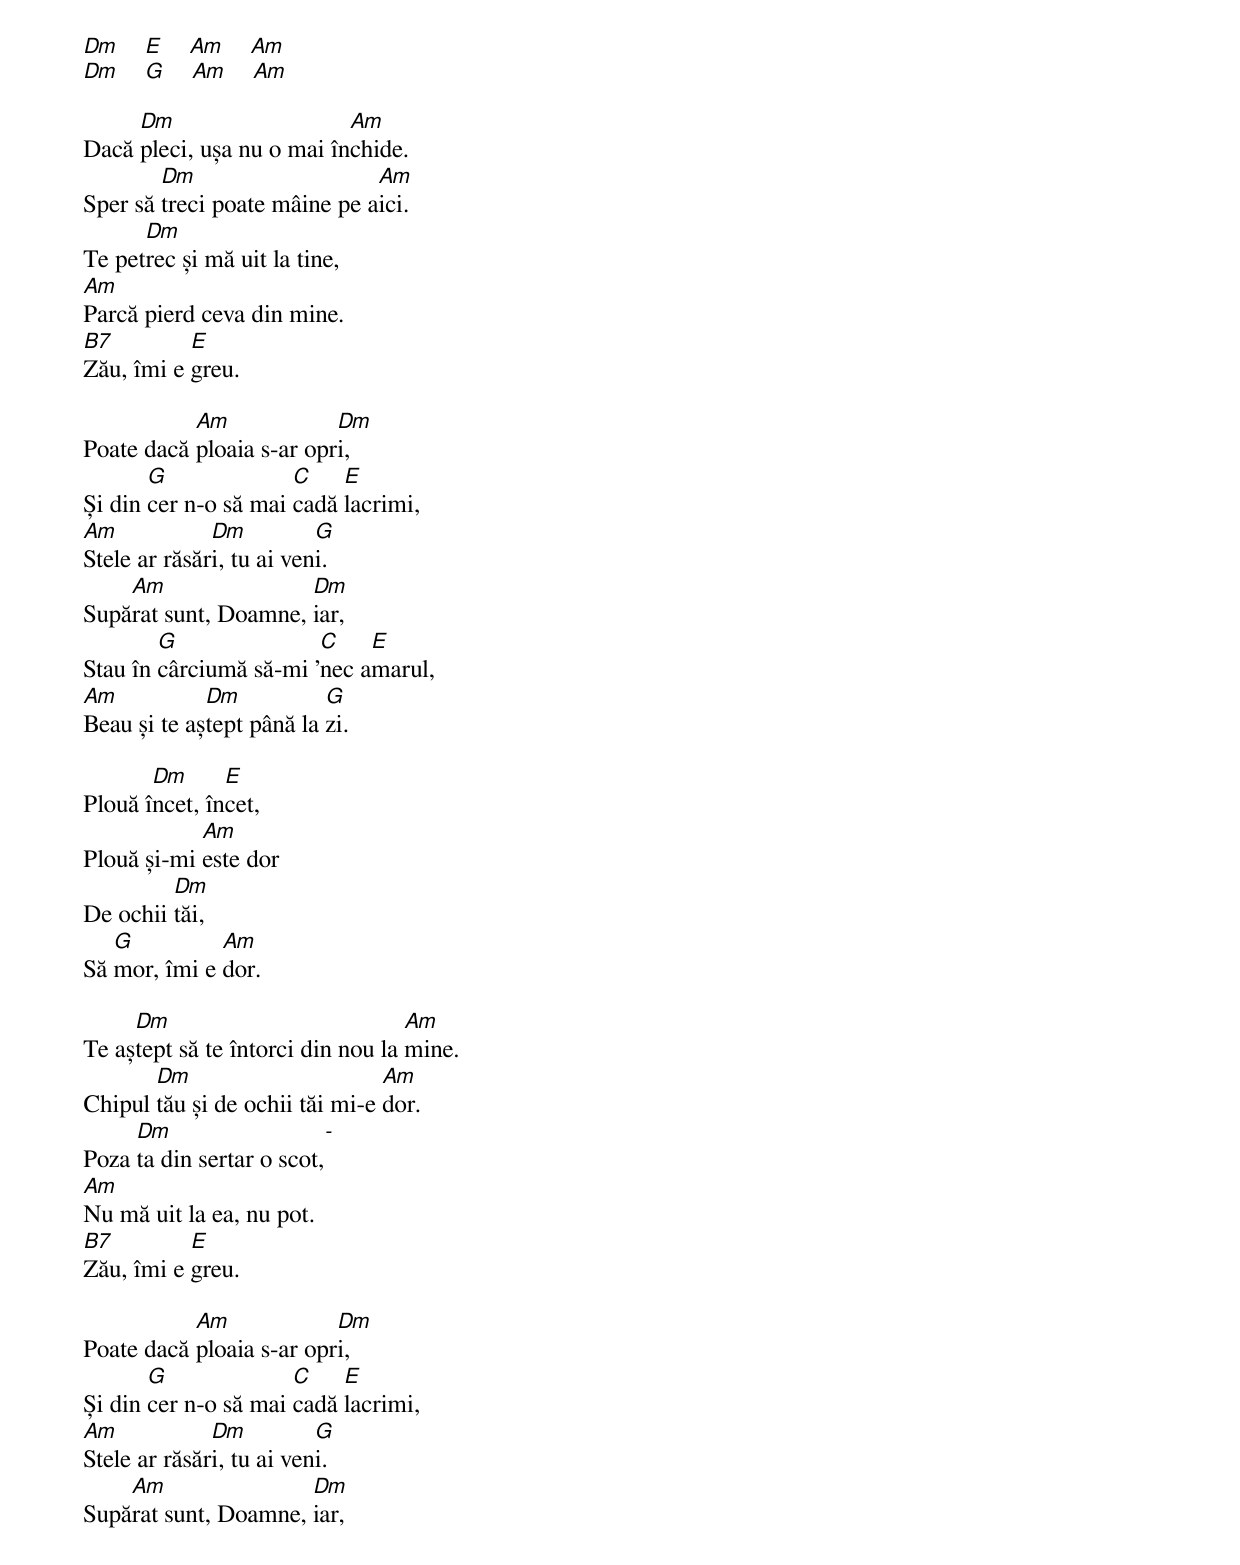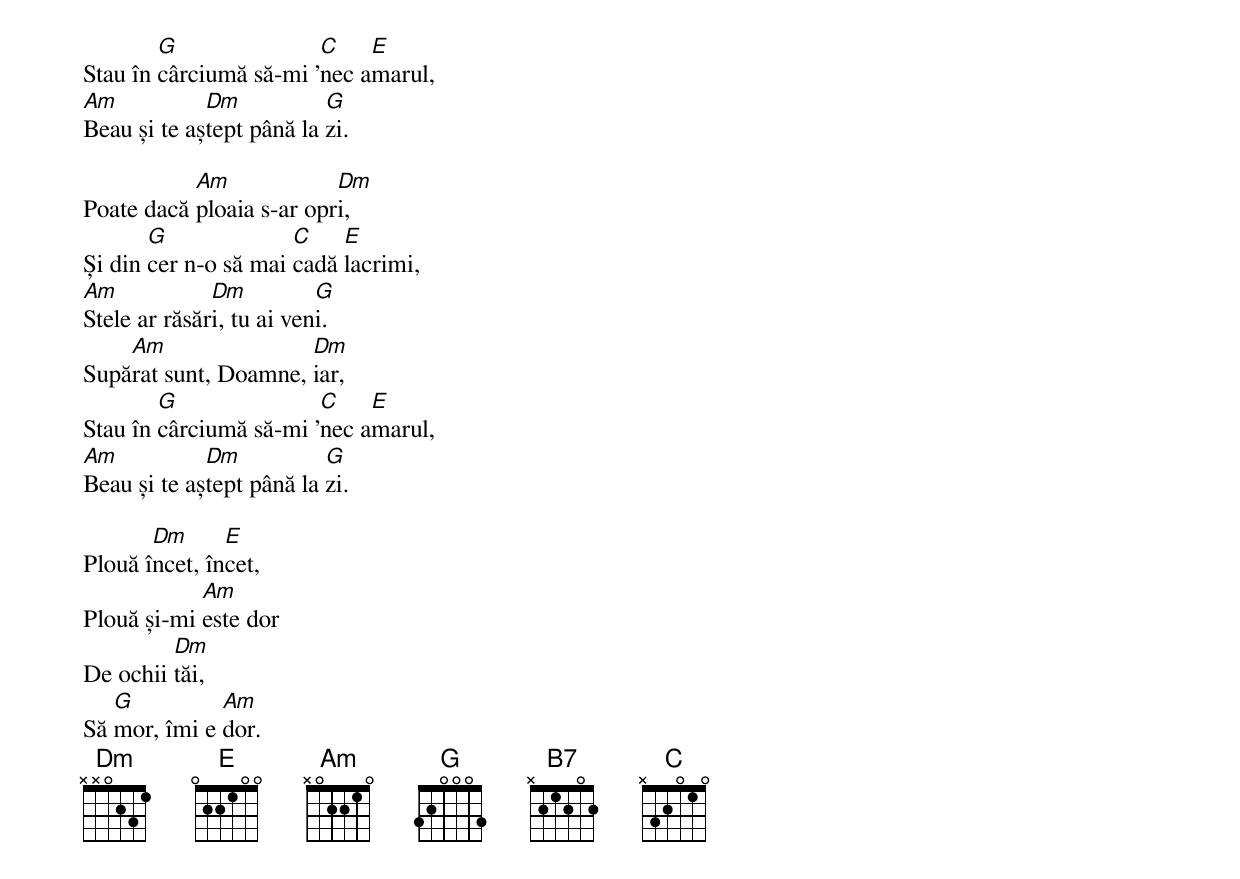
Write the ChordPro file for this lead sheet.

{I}
[Dm]    [E]    [Am]    [Am]
[Dm]    [G]    [Am]    [Am]

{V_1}
Dacă [Dm]pleci, ușa nu o mai în[Am]chide.
Sper să [Dm]treci poate mâine pe a[Am]ici.
Te pet[Dm]rec și mă uit la tine,
[Am]Parcă pierd ceva din mine.
[B7]Zău, îmi e [E]greu.

{C}
Poate dacă [Am]ploaia s-ar opr[Dm]i,
Și din [G]cer n-o să mai [C]cadă [E]lacrimi,
[Am]Stele ar răsăr[Dm]i, tu ai ven[G]i.
Supă[Am]rat sunt, Doamne, [Dm]iar,
Stau în [G]cârciumă să-mi '[C]nec a[E]marul,
[Am]Beau și te aș[Dm]tept până la [G]zi.

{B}
Plouă î[Dm]ncet, în[E]cet,
Plouă și-mi [Am]este dor
De ochii [Dm]tăi,
Să [G]mor, îmi e [Am]dor.

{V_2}
Te aș[Dm]tept să te întorci din nou la [Am]mine.
Chipul [Dm]tău și de ochii tăi mi-e [Am]dor.
Poza [Dm]ta din sertar o scot,[-]
[Am]Nu mă uit la ea, nu pot.
[B7]Zău, îmi e [E]greu.

{C}
Poate dacă [Am]ploaia s-ar opr[Dm]i,
Și din [G]cer n-o să mai [C]cadă [E]lacrimi,
[Am]Stele ar răsăr[Dm]i, tu ai ven[G]i.
Supă[Am]rat sunt, Doamne, [Dm]iar,
Stau în [G]cârciumă să-mi '[C]nec a[E]marul,
[Am]Beau și te aș[Dm]tept până la [G]zi.

{C}
Poate dacă [Am]ploaia s-ar opr[Dm]i,
Și din [G]cer n-o să mai [C]cadă [E]lacrimi,
[Am]Stele ar răsăr[Dm]i, tu ai ven[G]i.
Supă[Am]rat sunt, Doamne, [Dm]iar,
Stau în [G]cârciumă să-mi '[C]nec a[E]marul,
[Am]Beau și te aș[Dm]tept până la [G]zi.

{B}
Plouă î[Dm]ncet, în[E]cet,
Plouă și-mi [Am]este dor
De ochii [Dm]tăi,
Să [G]mor, îmi e [Am]dor.
